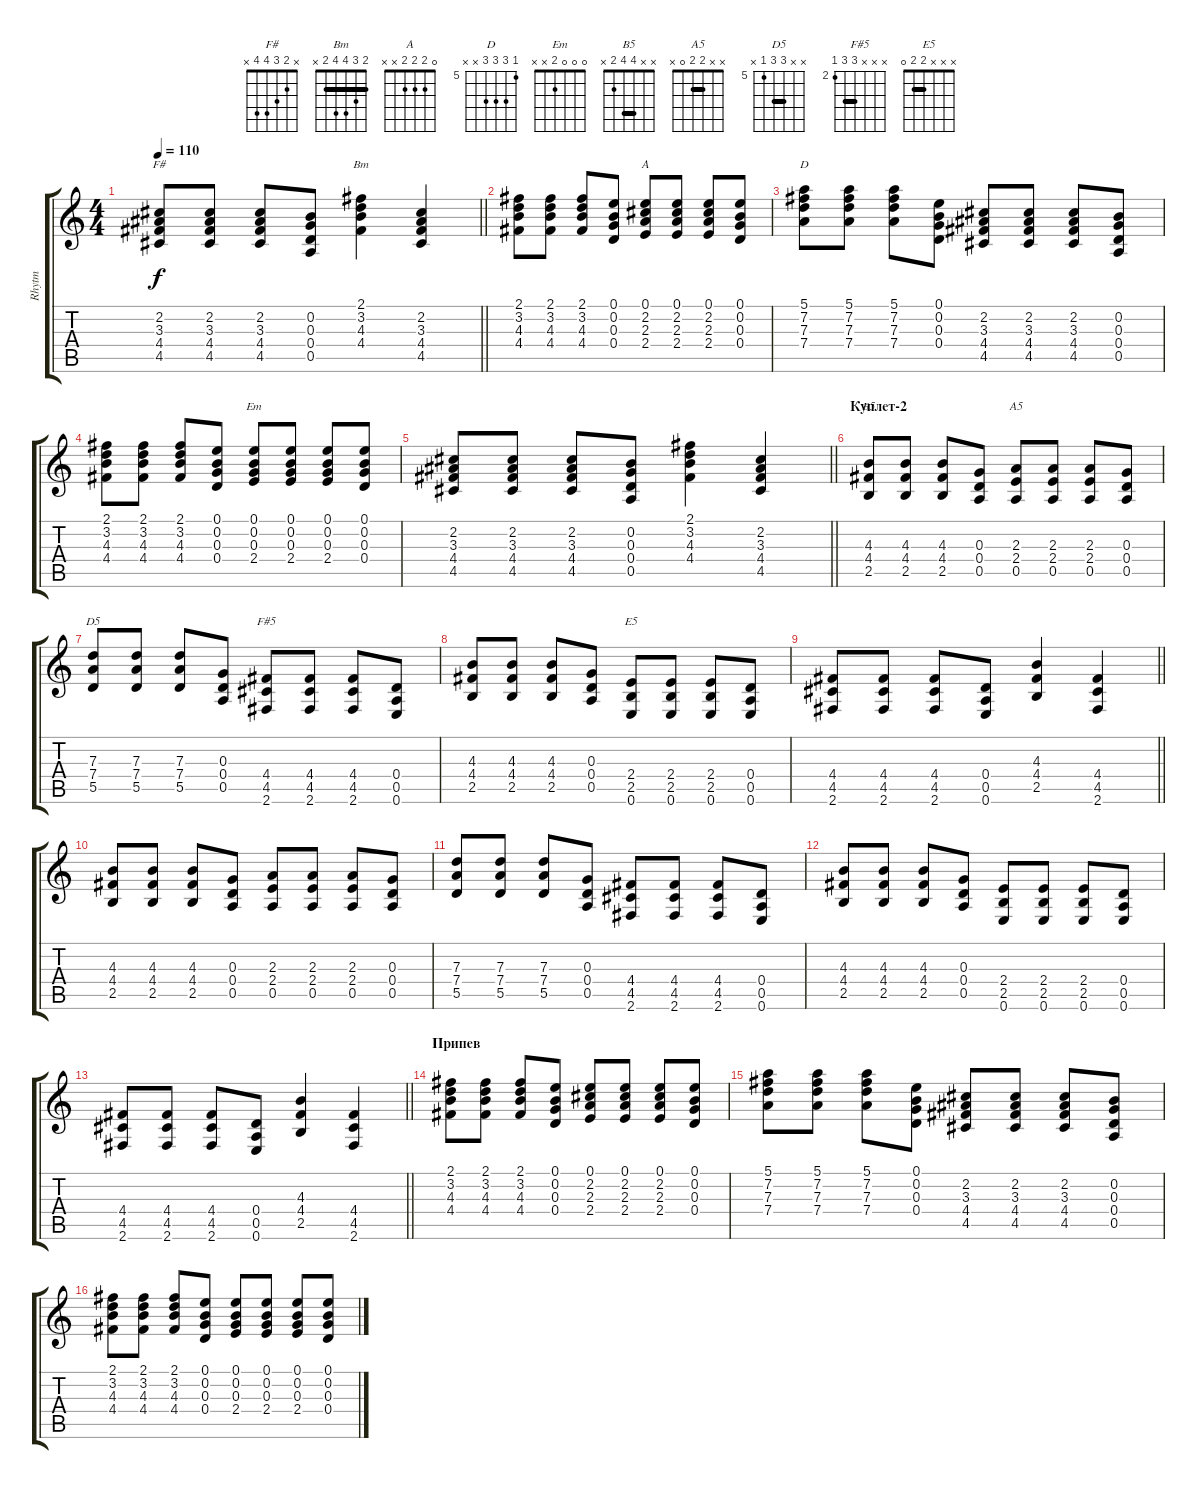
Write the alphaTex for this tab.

\track ("Rhytm" "Rhytm") {instrument distortionguitar}
\staff {score tabs}
\tuning (E4 B3 G3 D3 A2 E2) {hide}
\chord ("F#" x 2 3 4 4 x)
\chord ("Bm" 2 3 4 4 2 x) {barre 2}
\chord ("A" 0 2 2 2 x x)
\chord ("D" 5 7 7 7 x x) {firstfret 5}
\chord ("Em" 0 0 0 2 x x)
\chord ("B5" x x 4 4 2 x) {barre 4}
\chord ("A5" x x 2 2 0 x) {barre 2}
\chord ("D5" x x 7 7 5 x) {firstfret 5 barre 7}
\chord ("F#5" x x x 4 4 2) {firstfret 2 barre 4}
\chord ("E5" x x x 2 2 0) {barre 2}
\ts (4 4)
\tempo 110
\clef g2
\barLineRight lightlight
\ks c
(2.2 3.3 4.4 4.5).8{ch "F#" dy f} (2.2 3.3 4.4 4.5).8 (2.2 3.3 4.4 4.5).8 (0.2 0.3 0.4 0.5).8 (2.1 3.2 4.3 4.4).4{ch "Bm"} (2.2 3.3 4.4 4.5).4 |
(2.1 3.2 4.3 4.4).8 (2.1 3.2 4.3 4.4).8 (2.1 3.2 4.3 4.4).8 (0.1 0.2 0.3 0.4).8 (0.1 2.2 2.3 2.4).8{ch "A"} (0.1 2.2 2.3 2.4).8 (0.1 2.2 2.3 2.4).8 (0.1 0.2 0.3 0.4).8 |
(5.1 7.2 7.3 7.4).8{ch "D"} (5.1 7.2 7.3 7.4).8 (5.1 7.2 7.3 7.4).8 (0.1 0.2 0.3 0.4).8 (2.2 3.3 4.4 4.5).8 (2.2 3.3 4.4 4.5).8 (2.2 3.3 4.4 4.5).8 (0.2 0.3 0.4 0.5).8 |
(2.1 3.2 4.3 4.4).8 (2.1 3.2 4.3 4.4).8 (2.1 3.2 4.3 4.4).8 (0.1 0.2 0.3 0.4).8 (0.1 0.2 0.3 2.4).8{ch "Em"} (0.1 0.2 0.3 2.4).8 (0.1 0.2 0.3 2.4).8 (0.1 0.2 0.3 0.4).8 |
\barLineRight lightlight
(2.2 3.3 4.4 4.5).8 (2.2 3.3 4.4 4.5).8 (2.2 3.3 4.4 4.5).8 (0.2 0.3 0.4 0.5).8 (2.1 3.2 4.3 4.4).4 (2.2 3.3 4.4 4.5).4 |
\section ("" "Куплет-2")
(4.3 4.4 2.5).8{ch "B5"} (4.3 4.4 2.5).8 (4.3 4.4 2.5).8 (0.3 0.4 0.5).8 (2.3 2.4 0.5).8{ch "A5"} (2.3 2.4 0.5).8 (2.3 2.4 0.5).8 (0.3 0.4 0.5).8 |
(7.3 7.4 5.5).8{ch "D5"} (7.3 7.4 5.5).8 (7.3 7.4 5.5).8 (0.3 0.4 0.5).8 (4.4 4.5 2.6).8{ch "F#5"} (4.4 4.5 2.6).8 (4.4 4.5 2.6).8 (0.4 0.5 0.6).8 |
(4.3 4.4 2.5).8 (4.3 4.4 2.5).8 (4.3 4.4 2.5).8 (0.3 0.4 0.5).8 (2.4 2.5 0.6).8{ch "E5"} (2.4 2.5 0.6).8 (2.4 2.5 0.6).8 (0.4 0.5 0.6).8 |
\barLineRight lightlight
(4.4 4.5 2.6).8 (4.4 4.5 2.6).8 (4.4 4.5 2.6).8 (0.4 0.5 0.6).8 (4.3 4.4 2.5).4 (4.4 4.5 2.6).4 |
(4.3 4.4 2.5).8 (4.3 4.4 2.5).8 (4.3 4.4 2.5).8 (0.3 0.4 0.5).8 (2.3 2.4 0.5).8 (2.3 2.4 0.5).8 (2.3 2.4 0.5).8 (0.3 0.4 0.5).8 |
(7.3 7.4 5.5).8 (7.3 7.4 5.5).8 (7.3 7.4 5.5).8 (0.3 0.4 0.5).8 (4.4 4.5 2.6).8 (4.4 4.5 2.6).8 (4.4 4.5 2.6).8 (0.4 0.5 0.6).8 |
(4.3 4.4 2.5).8 (4.3 4.4 2.5).8 (4.3 4.4 2.5).8 (0.3 0.4 0.5).8 (2.4 2.5 0.6).8 (2.4 2.5 0.6).8 (2.4 2.5 0.6).8 (0.4 0.5 0.6).8 |
\barLineRight lightlight
(4.4 4.5 2.6).8 (4.4 4.5 2.6).8 (4.4 4.5 2.6).8 (0.4 0.5 0.6).8 (4.3 4.4 2.5).4 (4.4 4.5 2.6).4 |
\section ("" "Припев")
(2.1 3.2 4.3 4.4).8 (2.1 3.2 4.3 4.4).8 (2.1 3.2 4.3 4.4).8 (0.1 0.2 0.3 0.4).8 (0.1 2.2 2.3 2.4).8 (0.1 2.2 2.3 2.4).8 (0.1 2.2 2.3 2.4).8 (0.1 0.2 0.3 0.4).8 |
(5.1 7.2 7.3 7.4).8 (5.1 7.2 7.3 7.4).8 (5.1 7.2 7.3 7.4).8 (0.1 0.2 0.3 0.4).8 (2.2 3.3 4.4 4.5).8 (2.2 3.3 4.4 4.5).8 (2.2 3.3 4.4 4.5).8 (0.2 0.3 0.4 0.5).8 |
(2.1 3.2 4.3 4.4).8 (2.1 3.2 4.3 4.4).8 (2.1 3.2 4.3 4.4).8 (0.1 0.2 0.3 0.4).8 (0.1 0.2 0.3 2.4).8 (0.1 0.2 0.3 2.4).8 (0.1 0.2 0.3 2.4).8 (0.1 0.2 0.3 0.4).8
